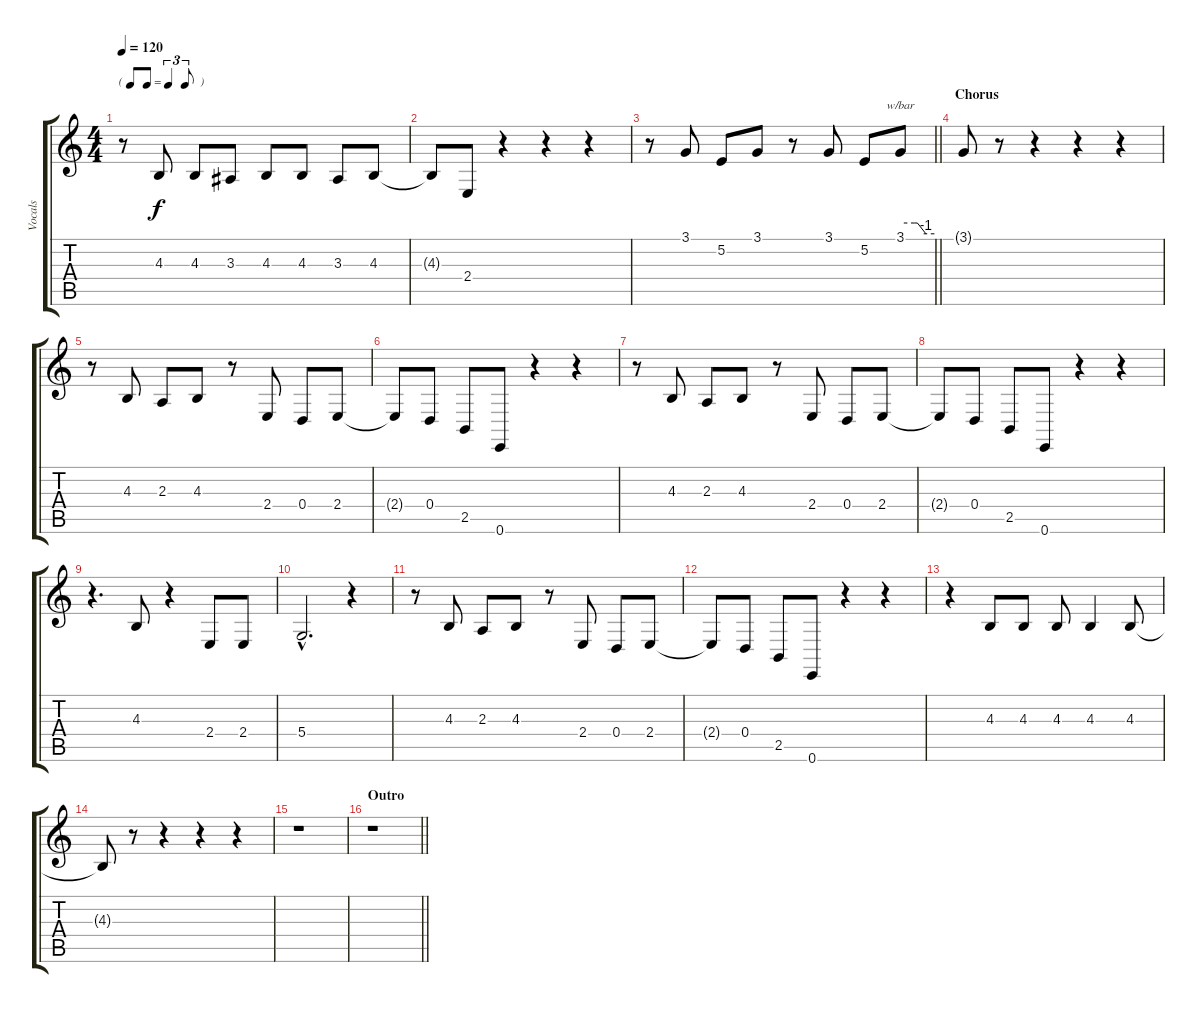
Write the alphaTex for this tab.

\track ("Vocals" "Vocals") {instrument baritonesax}
\staff {score tabs}
\tuning (E4 B3 G3 D3 A2 E2) {hide}
\ts (4 4)
\tf triplet8th
\tempo 120
\clef g2
\ks c
r.8{dy f} 4.3.8 4.3.8 3.3.8 4.3.8 4.3.8 3.3.8 4.3.8 |
4.3{t}.8 2.4.8 r.4 r.4 r.4 |
\barLineRight lightlight
r.8 3.1.8 5.2.8 3.1.8 r.8 3.1.8 5.2.8 3.1.8{tbe (custom default 0 0 25 0 30 0 45 -4 60 -4)} |
\section ("" "Chorus")
3.1{t}.8 r.8 r.4 r.4 r.4 |
r.8 4.3.8 2.3.8 4.3.8 r.8 2.4.8 0.4.8 2.4.8 |
2.4{t}.8 0.4.8 2.5.8 0.6.8 r.4 r.4 |
r.8 4.3.8 2.3.8 4.3.8 r.8 2.4.8 0.4.8 2.4.8 |
2.4{t}.8 0.4.8 2.5.8 0.6.8 r.4 r.4 |
r.4{d} 4.3.8 r.4 2.4.8 2.4.8 |
5.4{hac}.2{d} r.4 |
r.8 4.3.8 2.3.8 4.3.8 r.8 2.4.8 0.4.8 2.4.8 |
2.4{t}.8 0.4.8 2.5.8 0.6.8 r.4 r.4 |
r.4 4.3.8 4.3.8 4.3.8 4.3.4 4.3.8 |
4.3{t}.8 r.8 r.4 r.4 r.4 |
r.1 |
\section ("" "Outro")
\barLineRight lightlight
r.1
